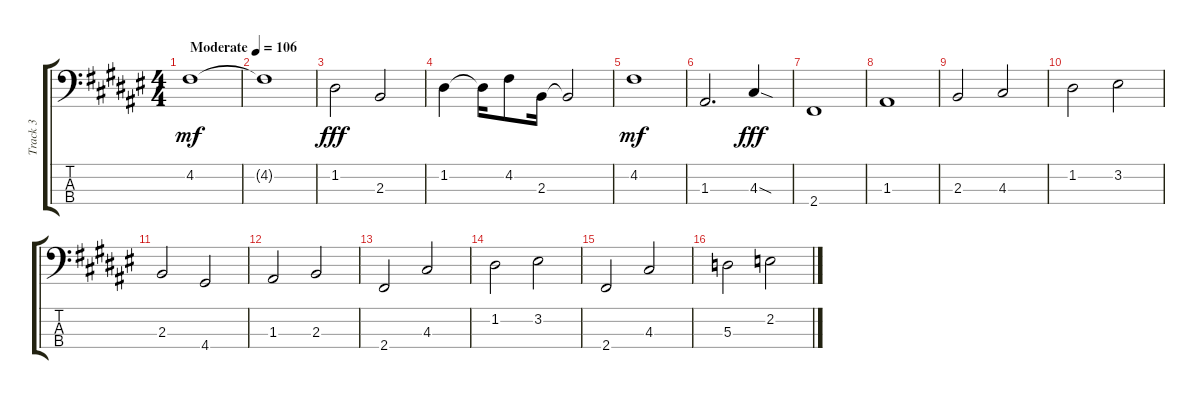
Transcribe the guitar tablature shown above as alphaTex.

\track ("Track 3" "Track 3") {instrument electricbassfinger}
\staff {score tabs}
\tuning (G2 D2 A1 E1) {hide}
\ts (4 4)
\tempo (106 "Moderate")
\clef f4
\ks f#
4.2.1{dy mf instrument electricbassfinger} |
4.2{t}.1 |
1.2.2{dy fff} 2.3.2 |
1.2.4 1.2{t}.16 4.2.8 2.3.16 2.3{t}.2 |
4.2.1{dy mf} |
1.3.2{d} 4.3{sod}.4{dy fff} |
2.4.1 |
1.3.1 |
2.3.2 4.3.2 |
1.2.2 3.2.2 |
2.3.2 4.4.2 |
1.3.2 2.3.2 |
2.4.2 4.3.2 |
1.2.2 3.2.2 |
2.4.2 4.3.2 |
5.3.2 2.2.2
